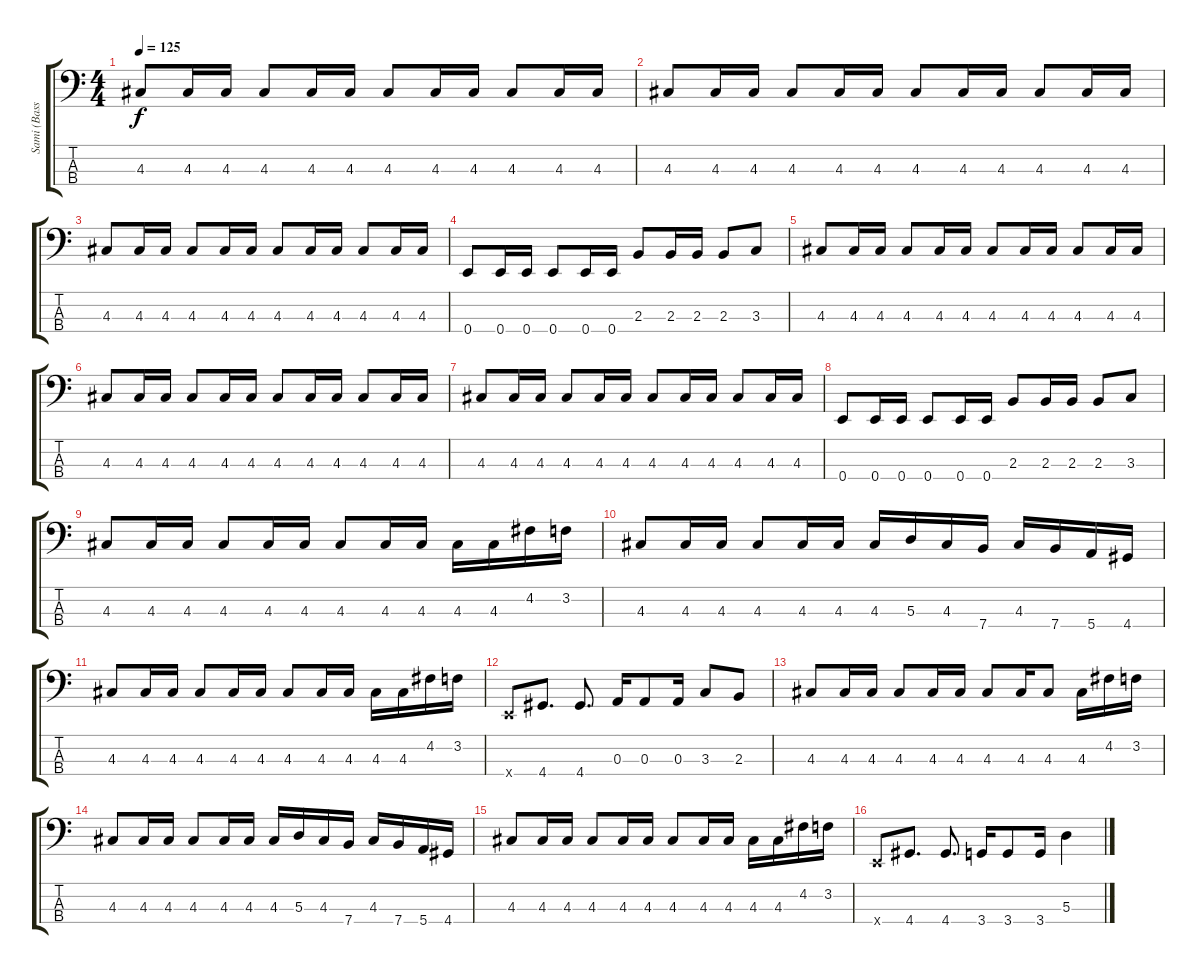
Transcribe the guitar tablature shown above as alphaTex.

\track ("Sami (Bass)" "Sami (Bass") {instrument electricbasspick}
\staff {score tabs}
\tuning (G2 D2 A1 E1) {hide}
\ts (4 4)
\tempo 125
\clef f4
\ks c
4.3.8{dy f} 4.3.16 4.3.16 4.3.8 4.3.16 4.3.16 4.3.8 4.3.16 4.3.16 4.3.8 4.3.16 4.3.16 |
4.3.8 4.3.16 4.3.16 4.3.8 4.3.16 4.3.16 4.3.8 4.3.16 4.3.16 4.3.8 4.3.16 4.3.16 |
4.3.8 4.3.16 4.3.16 4.3.8 4.3.16 4.3.16 4.3.8 4.3.16 4.3.16 4.3.8 4.3.16 4.3.16 |
0.4.8 0.4.16 0.4.16 0.4.8 0.4.16 0.4.16 2.3.8 2.3.16 2.3.16 2.3.8 3.3.8 |
4.3.8 4.3.16 4.3.16 4.3.8 4.3.16 4.3.16 4.3.8 4.3.16 4.3.16 4.3.8 4.3.16 4.3.16 |
4.3.8 4.3.16 4.3.16 4.3.8 4.3.16 4.3.16 4.3.8 4.3.16 4.3.16 4.3.8 4.3.16 4.3.16 |
4.3.8 4.3.16 4.3.16 4.3.8 4.3.16 4.3.16 4.3.8 4.3.16 4.3.16 4.3.8 4.3.16 4.3.16 |
0.4.8 0.4.16 0.4.16 0.4.8 0.4.16 0.4.16 2.3.8 2.3.16 2.3.16 2.3.8 3.3.8 |
4.3.8 4.3.16 4.3.16 4.3.8 4.3.16 4.3.16 4.3.8 4.3.16 4.3.16 4.3.16 4.3.16 4.2.16 3.2.16 |
4.3.8 4.3.16 4.3.16 4.3.8 4.3.16 4.3.16 4.3.16 5.3.16 4.3.16 7.4.16 4.3.16 7.4.16 5.4.16 4.4.16 |
4.3.8 4.3.16 4.3.16 4.3.8 4.3.16 4.3.16 4.3.8 4.3.16 4.3.16 4.3.16 4.3.16 4.2.16 3.2.16 |
0.4{x}.8 4.4.8{d} 4.4.8{d} 0.3.16 0.3.8 0.3.16 3.3.8 2.3.8 |
4.3.8 4.3.16 4.3.16 4.3.8 4.3.16 4.3.16 4.3.8 4.3.16 4.3.8 4.3.16 4.2.16 3.2.16 |
4.3.8 4.3.16 4.3.16 4.3.8 4.3.16 4.3.16 4.3.16 5.3.16 4.3.16 7.4.16 4.3.16 7.4.16 5.4.16 4.4.16 |
4.3.8 4.3.16 4.3.16 4.3.8 4.3.16 4.3.16 4.3.8 4.3.16 4.3.16 4.3.16 4.3.16 4.2.16 3.2.16 |
0.4{x}.8 4.4.8{d} 4.4.8{d} 3.4.16 3.4.8 3.4.16 5.3.4
